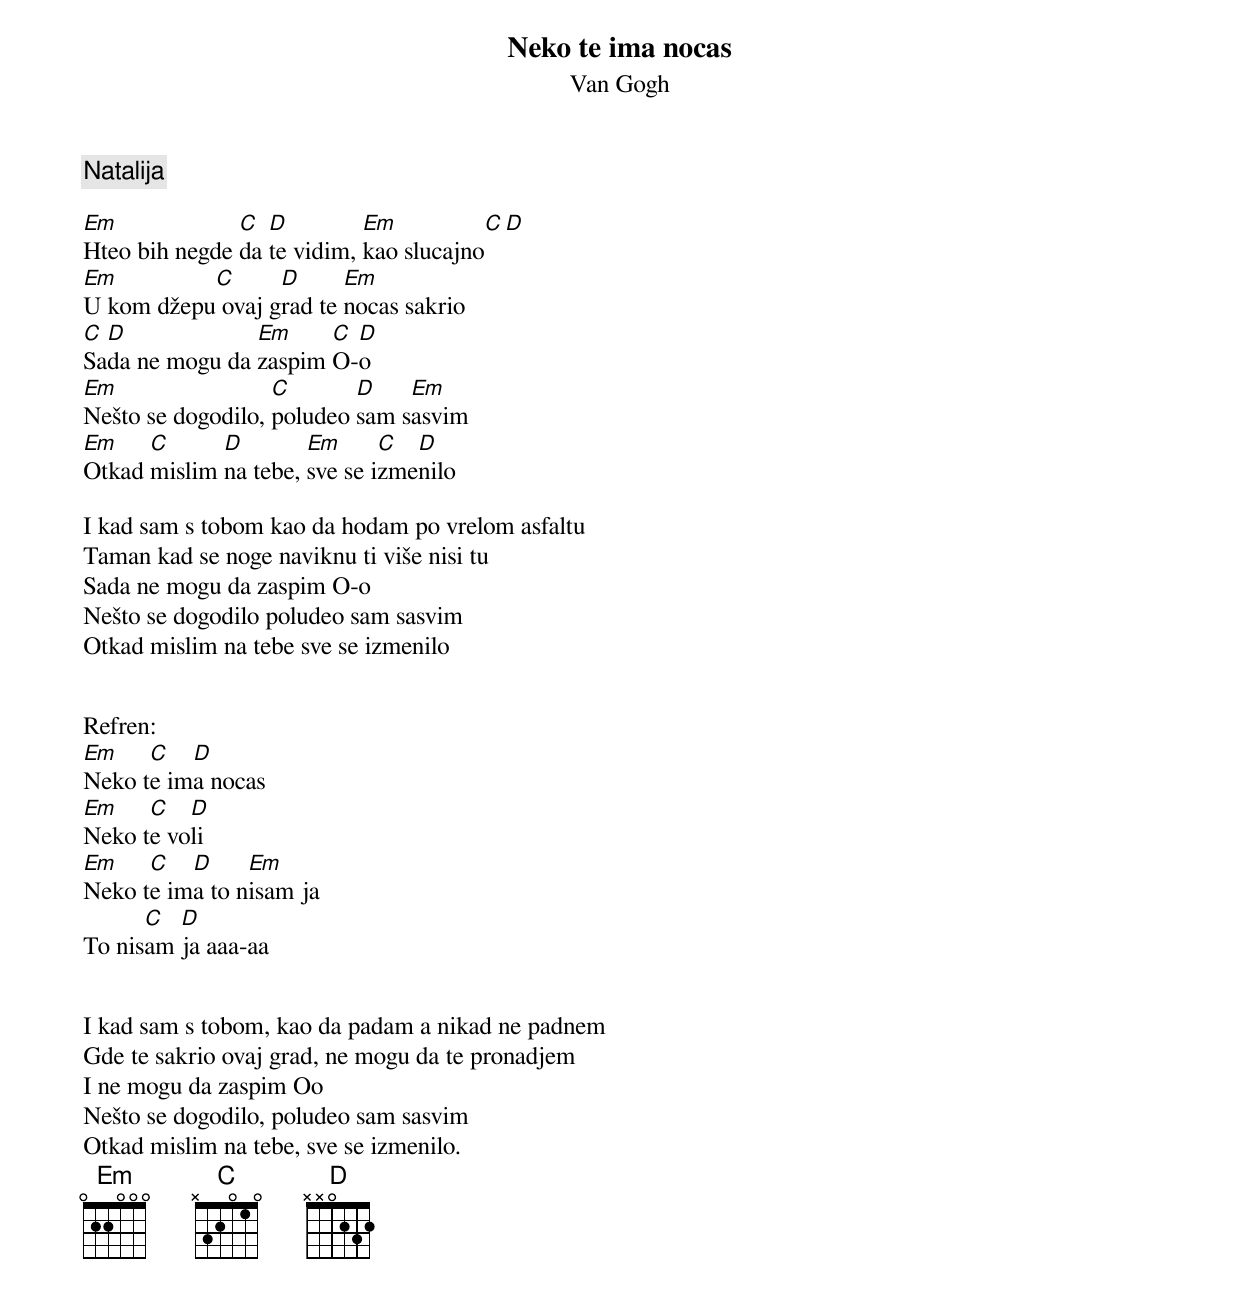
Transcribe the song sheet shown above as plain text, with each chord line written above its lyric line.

Neko te ima nocas
Van Gogh
Natalija

Em             C  D         Em          C D
Hteo bih negde da te vidim, kao slucajno
Em         C      D      Em
U kom džepu ovaj grad te nocas sakrio
C D             Em     C D
Sada ne mogu da zaspim O-o
Em                 C       D    Em
Nešto se dogodilo, poludeo sam sasvim
Em    C      D        Em      C  D
Otkad mislim na tebe, sve se izmenilo

I kad sam s tobom kao da hodam po vrelom asfaltu
Taman kad se noge naviknu ti više nisi tu
Sada ne mogu da zaspim O-o
Nešto se dogodilo poludeo sam sasvim
Otkad mislim na tebe sve se izmenilo


Refren:
Em    C   D
Neko te ima nocas
Em    C   D
Neko te voli
Em    C   D     Em
Neko te ima to nisam ja
      C  D
To nisam ja aaa-aa


I kad sam s tobom, kao da padam a nikad ne padnem
Gde te sakrio ovaj grad, ne mogu da te pronadjem
I ne mogu da zaspim Oo
Nešto se dogodilo, poludeo sam sasvim
Otkad mislim na tebe, sve se izmenilo.
